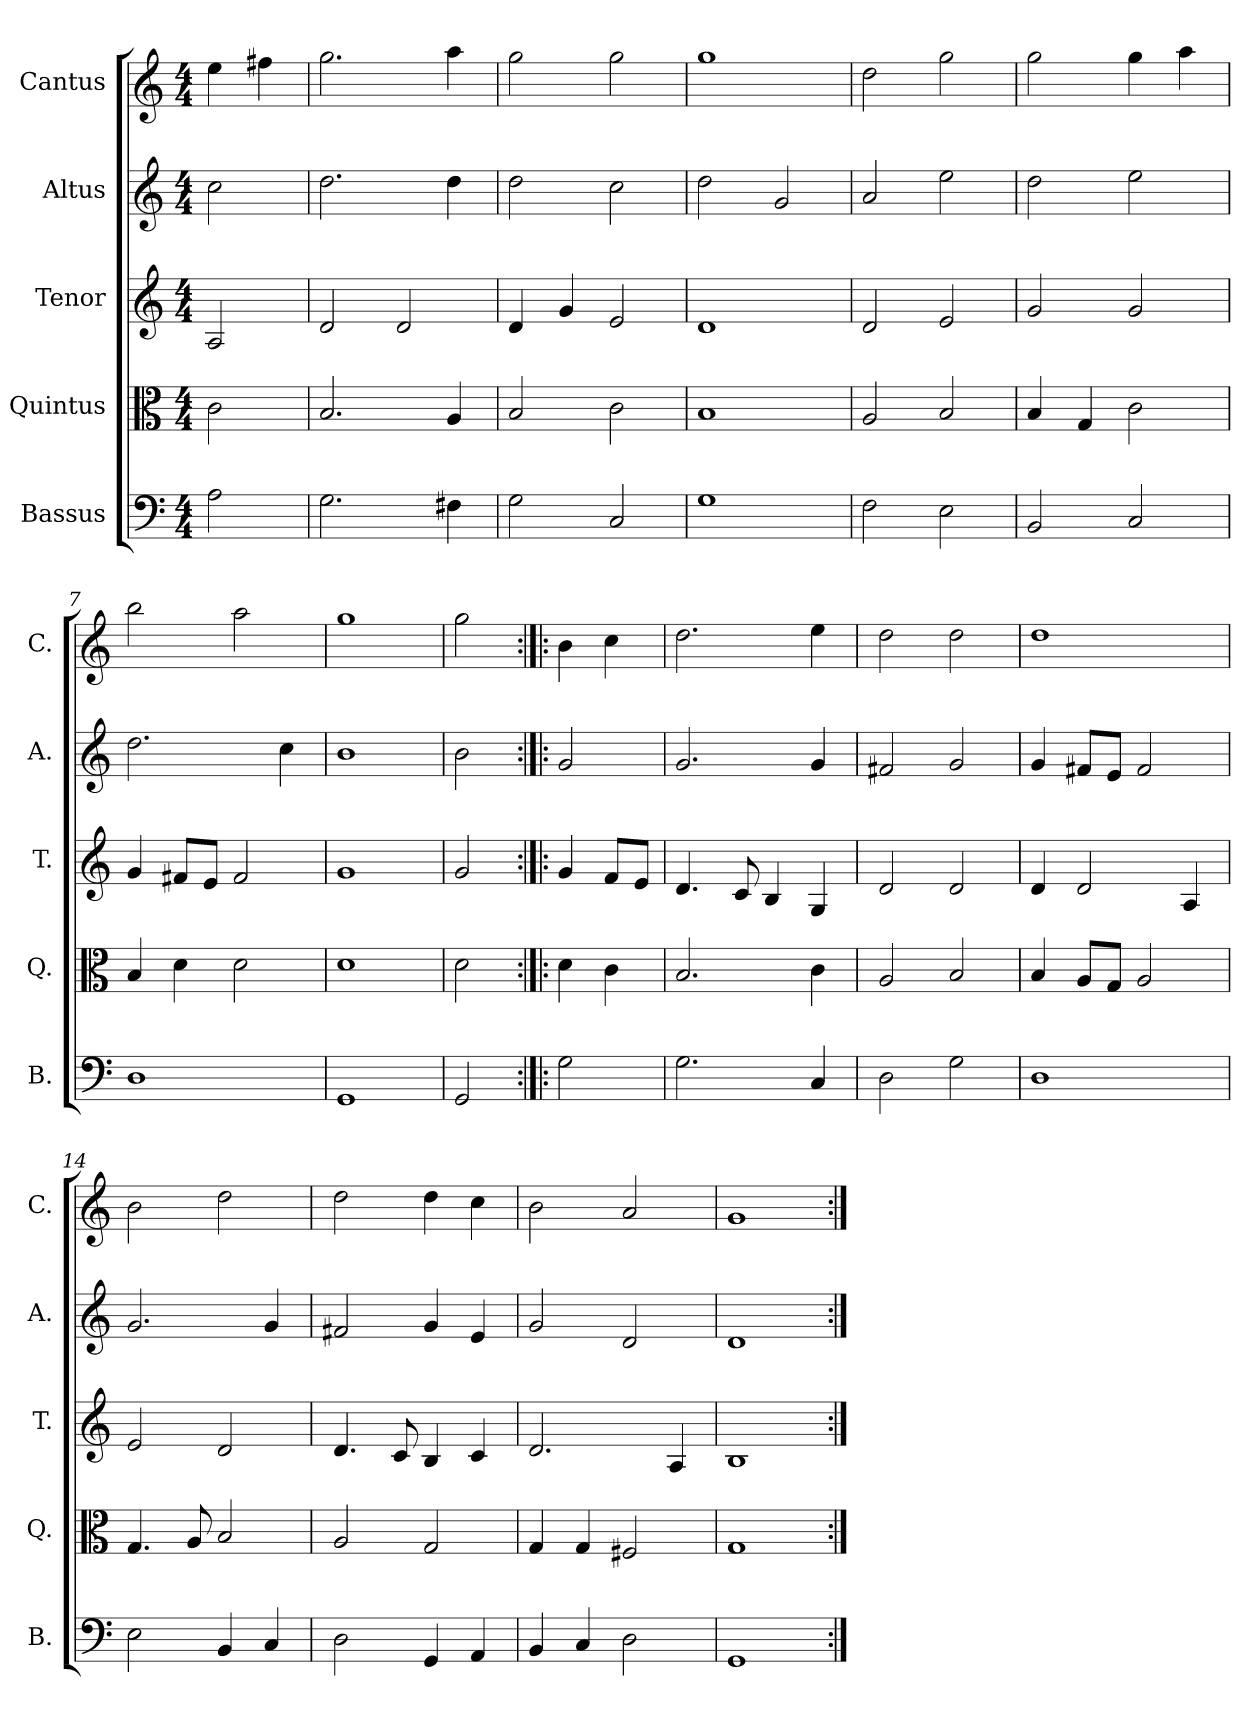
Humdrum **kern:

**kern	**kern	**kern	**kern	**kern
*part5	*part4	*part3	*part2	*part1
*staff5	*staff4	*staff3	*staff2	*staff1
*I"Bassus	*I"Quintus	*I"Tenor	*I"Altus	*I"Cantus
*I'B.	*I'Q.	*I'T.	*I'A.	*I'C.
*clefF4	*clefC3	*clefG2	*clefG2	*clefG2
*k[]	*k[]	*k[]	*k[]	*k[]
*M4/4	*M4/4	*M4/4	*M4/4	*M4/4
=1	=1	=1	=1	=1
2A\	2c\	2A/	2cc\	4ee\
.	.	.	.	4ff#X\
=2	=2	=2	=2	=2
2.G\	2.B/	2d/	2.dd\	2.gg\
.	.	2d/	.	.
4F#X\	4A/	.	4dd\	4aa\
=3	=3	=3	=3	=3
2G\	2B/	4d/	2dd\	2gg\
.	.	4g/	.	.
2C/	2c\	2e/	2cc\	2gg\
=4	=4	=4	=4	=4
1G	1B	1d	2dd\	1gg
.	.	.	2g/	.
=5	=5	=5	=5	=5
2F\	2A/	2d/	2a/	2dd\
2E\	2B/	2e/	2ee\	2gg\
=6	=6	=6	=6	=6
2BB/	4B/	2g/	2dd\	2gg\
.	4G/	.	.	.
2C/	2c\	2g/	2ee\	4gg\
.	.	.	.	4aa\
=7	=7	=7	=7	=7
1D	4B/	4g/	2.dd\	2bb\
.	4d\	8f#X/L	.	.
.	.	8e/J	.	.
.	2d\	2f#/	.	2aa\
.	.	.	4cc\	.
=8	=8	=8	=8	=8
1GG	1d	1g	1b	1gg
=9	=9	=9	=9	=9
2GG/	2d\	2g/	2b\	2gg\
=10:|!|:	=10:|!|:	=10:|!|:	=10:|!|:	=10:|!|:
2G\	4d\	4g/	2g/	4b\
.	4c\	8f/L	.	4cc\
.	.	8e/J	.	.
=11	=11	=11	=11	=11
2.G\	2.B/	4.d/	2.g/	2.dd\
.	.	8c/	.	.
.	.	4B/	.	.
4C/	4c\	4G/	4g/	4ee\
=12	=12	=12	=12	=12
2D\	2A/	2d/	2f#X/	2dd\
2G\	2B/	2d/	2g/	2dd\
=13	=13	=13	=13	=13
1D	4B/	4d/	4g/	1dd
.	8A/L	2d/	8f#X/L	.
.	8G/J	.	8e/J	.
.	2A/	.	2f#/	.
.	.	4A/	.	.
=14	=14	=14	=14	=14
2E\	4.G/	2e/	2.g/	2b\
.	8A/	.	.	.
4BB/	2B/	2d/	.	2dd\
4C/	.	.	4g/	.
=15	=15	=15	=15	=15
2D\	2A/	4.d/	2f#X/	2dd\
.	.	8c/	.	.
4GG/	2G/	4B/	4g/	4dd\
4AA/	.	4c/	4e/	4cc\
=16	=16	=16	=16	=16
4BB/	4G/	2.d/	2g/	2b\
4C/	4G/	.	.	.
2D\	2F#X/	.	2d/	2a/
.	.	4A/	.	.
=17	=17	=17	=17	=17
1GG	1G	1B	1d	1g
=:|!	=:|!	=:|!	=:|!	=:|!
*-	*-	*-	*-	*-
